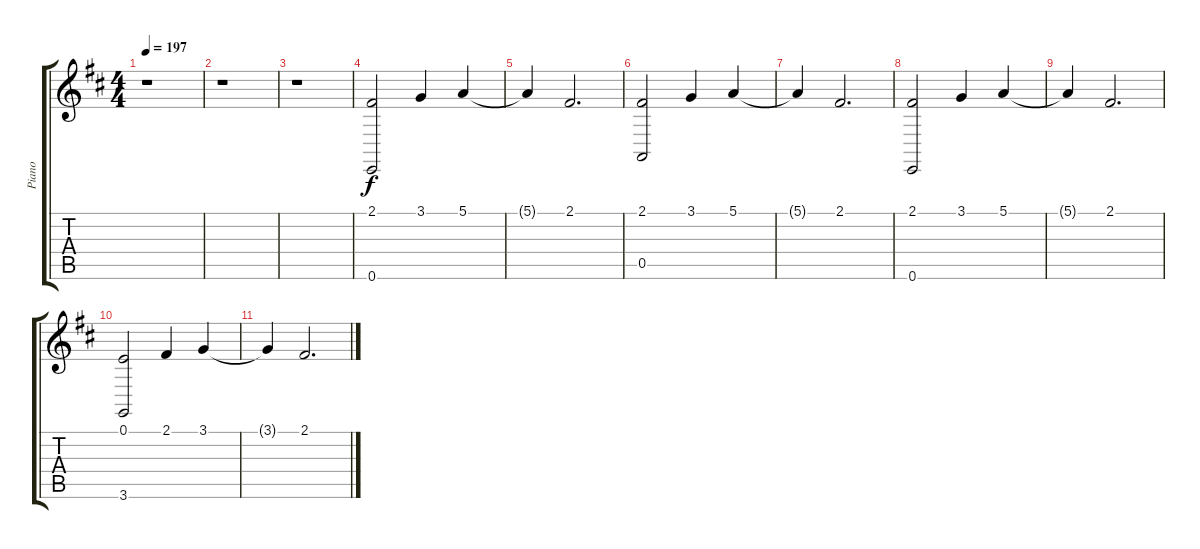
\track ("Piano" "Piano") {instrument acousticgrandpiano}
\staff {score tabs}
\tuning (E4 B3 G3 D3 A2 E2) {hide}
\ts (4 4)
\tempo 197
\clef g2
\ks d
r.1{dy f} |
r.1 |
r.1 |
(2.1 0.6).2 3.1.4 5.1.4 |
5.1{t}.4 2.1.2{d} |
(2.1 0.5).2 3.1.4 5.1.4 |
5.1{t}.4 2.1.2{d} |
(2.1 0.6).2 3.1.4 5.1.4 |
5.1{t}.4 2.1.2{d} |
(0.1 3.6).2 2.1.4 3.1.4 |
3.1{t}.4 2.1.2{d}
